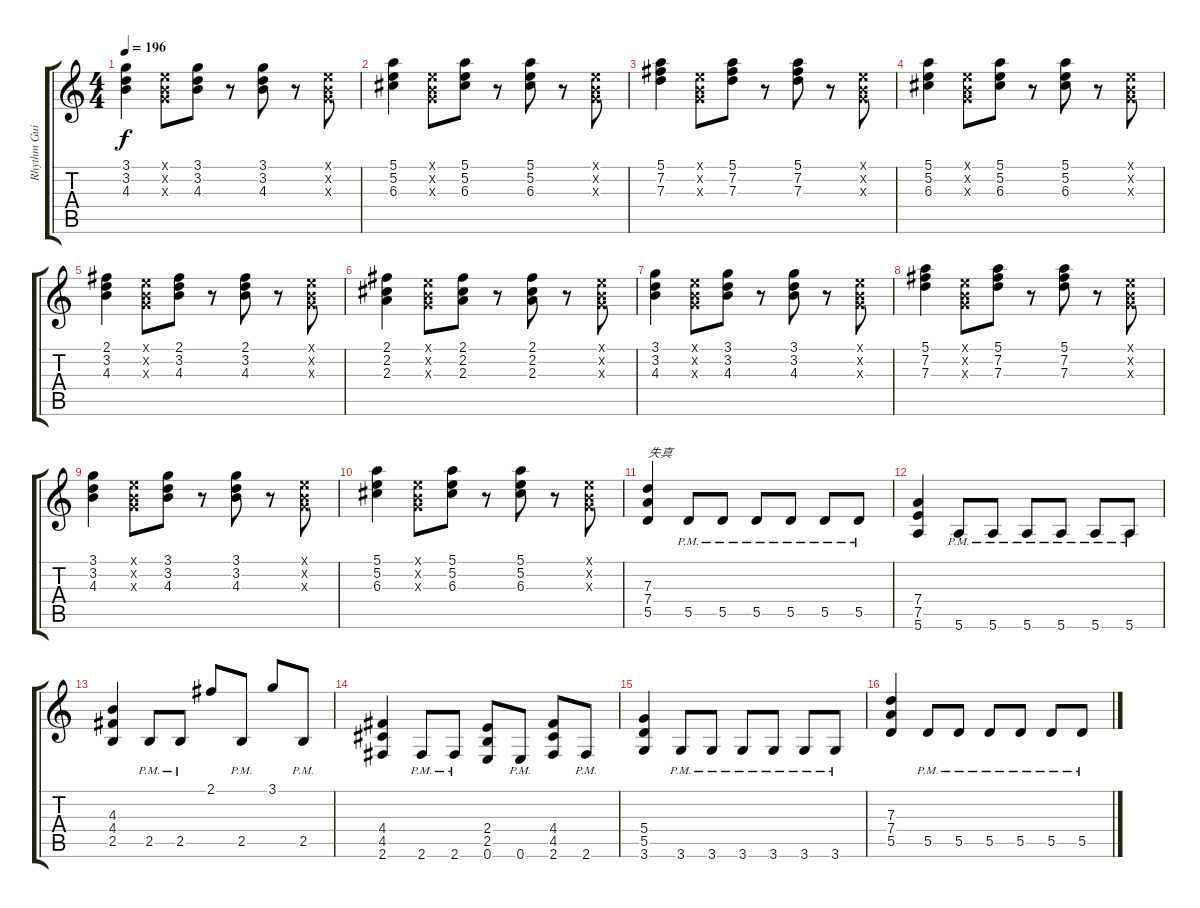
\track ("Rhythm Guitar(R)" "Rhythm Gui") {instrument distortionguitar}
\staff {score tabs}
\tuning (E4 B3 G3 D3 A2 E2) {hide}
\ts (4 4)
\tempo 196
\clef g2
\ks c
(3.1 3.2 4.3).4{dy f} (0.1{x} 0.2{x} 0.3{x}).8 (3.1 3.2 4.3).8 r.8 (3.1 3.2 4.3).8 r.8 (0.1{x} 0.2{x} 0.3{x}).8 |
(5.1 5.2 6.3).4 (0.1{x} 0.2{x} 0.3{x}).8 (5.1 5.2 6.3).8 r.8 (5.1 5.2 6.3).8 r.8 (0.1{x} 0.2{x} 0.3{x}).8 |
(5.1 7.2 7.3).4 (0.1{x} 0.2{x} 0.3{x}).8 (5.1 7.2 7.3).8 r.8 (5.1 7.2 7.3).8 r.8 (0.1{x} 0.2{x} 0.3{x}).8 |
(5.1 5.2 6.3).4 (0.1{x} 0.2{x} 0.3{x}).8 (5.1 5.2 6.3).8 r.8 (5.1 5.2 6.3).8 r.8 (0.1{x} 0.2{x} 0.3{x}).8 |
(2.1 3.2 4.3).4 (0.1{x} 0.2{x} 0.3{x}).8 (2.1 3.2 4.3).8 r.8 (2.1 3.2 4.3).8 r.8 (0.1{x} 0.2{x} 0.3{x}).8 |
(2.1 2.2 2.3).4 (0.1{x} 0.2{x} 0.3{x}).8 (2.1 2.2 2.3).8 r.8 (2.1 2.2 2.3).8 r.8 (0.1{x} 0.2{x} 0.3{x}).8 |
(3.1 3.2 4.3).4 (0.1{x} 0.2{x} 0.3{x}).8 (3.1 3.2 4.3).8 r.8 (3.1 3.2 4.3).8 r.8 (0.1{x} 0.2{x} 0.3{x}).8 |
(5.1 7.2 7.3).4 (0.1{x} 0.2{x} 0.3{x}).8 (5.1 7.2 7.3).8 r.8 (5.1 7.2 7.3).8 r.8 (0.1{x} 0.2{x} 0.3{x}).8 |
(3.1 3.2 4.3).4 (0.1{x} 0.2{x} 0.3{x}).8 (3.1 3.2 4.3).8 r.8 (3.1 3.2 4.3).8 r.8 (0.1{x} 0.2{x} 0.3{x}).8 |
(5.1 5.2 6.3).4 (0.1{x} 0.2{x} 0.3{x}).8 (5.1 5.2 6.3).8 r.8 (5.1 5.2 6.3).8 r.8 (0.1{x} 0.2{x} 0.3{x}).8 |
(7.3 7.4 5.5).4{txt "失真" instrument distortionguitar} 5.5{pm}.8 5.5{pm}.8 5.5{pm}.8 5.5{pm}.8 5.5{pm}.8 5.5{pm}.8 |
(7.4 7.5 5.6).4 5.6{pm}.8 5.6{pm}.8 5.6{pm}.8 5.6{pm}.8 5.6{pm}.8 5.6{pm}.8 |
(4.3 4.4 2.5).4 2.5{pm}.8 2.5{pm}.8 2.1.8 2.5{pm}.8 3.1.8 2.5{pm}.8 |
(4.4 4.5 2.6).4 2.6{pm}.8 2.6{pm}.8 (2.4 2.5 0.6).8 0.6{pm}.8 (4.4 4.5 2.6).8 2.6{pm}.8 |
(5.4 5.5 3.6).4 3.6{pm}.8 3.6{pm}.8 3.6{pm}.8 3.6{pm}.8 3.6{pm}.8 3.6{pm}.8 |
(7.3 7.4 5.5).4 5.5{pm}.8 5.5{pm}.8 5.5{pm}.8 5.5{pm}.8 5.5{pm}.8 5.5{pm}.8
